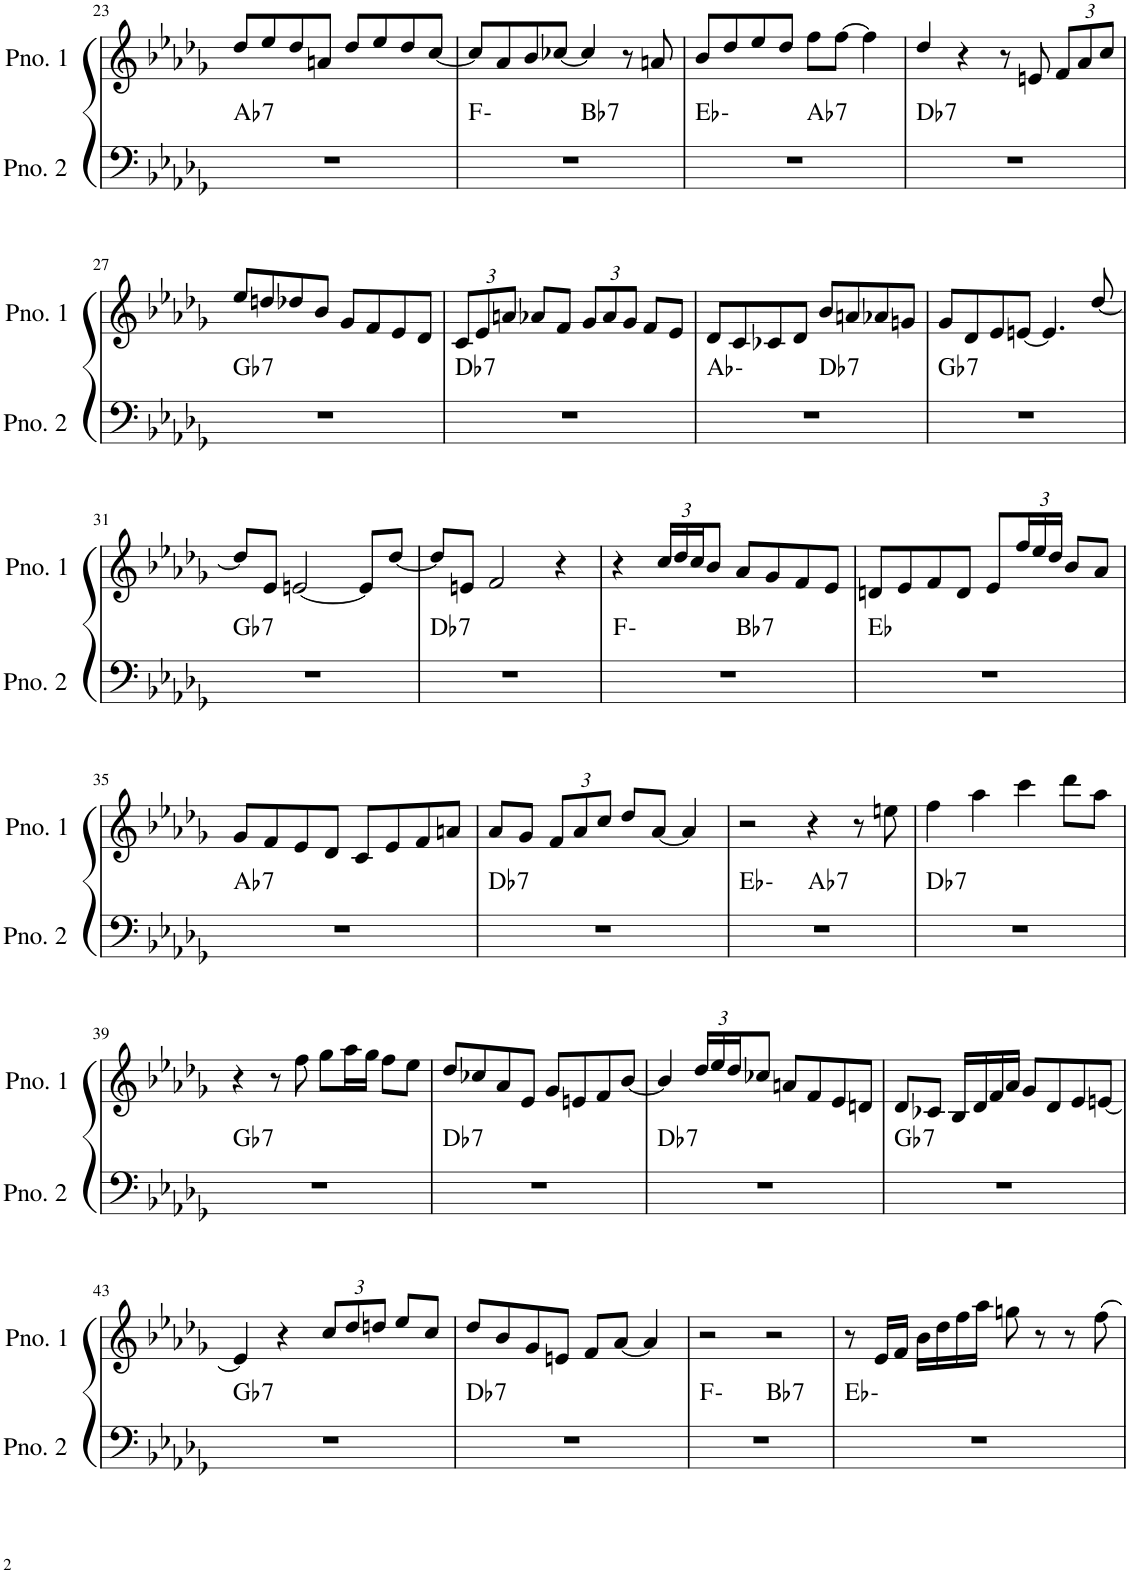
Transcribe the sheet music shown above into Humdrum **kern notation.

**kern	**harte	**kern
*part2	*part2	*part1
*staff2	*	*staff1
*I"ピアノ 2	*	*I"ピアノ 1
!!LO:PB:g=z
*clefF4	*	*clefG2
*k[b-e-a-d-g-]	*	*k[b-e-a-d-g-]
*M4/4	*	*M4/4
=23	=23	=23
!	!LO:H:kt=7	!
1r	Ab:7	8dd-/L
.	.	8ee-/
.	.	8dd-/
.	.	8an/J
.	.	8dd-/L
.	.	8ee-/
.	.	8dd-/
.	.	[8cc/J
=24	=24	=24
*^	*	*
1r	2ryy	F:min	8cc/L]
.	.	.	8a-/
.	.	.	8b-/
.	.	.	[8cc-X/J
!	!	!LO:H:kt=7	!
.	2ryy	Bb:7	4cc-/]
.	.	.	8r
.	.	.	8an/
=25	=25	=25	=25
1r	2ryy	Eb:min	8b-/L
.	.	.	8dd-/
.	.	.	8ee-/
.	.	.	8dd-/J
!	!	!LO:H:kt=7	!
.	2ryy	Ab:7	8ff\L
.	.	.	[8ff\J
.	.	.	4ff\]
=26	=26	=26	=26
!	!	!LO:H:kt=7	!
*v	*v	*	*
1r	Db:7	4dd-/
.	.	4r
.	.	8r
.	.	8en/
*	*	*Xbrackettup
.	.	12f/L
.	.	12a-/
.	.	12cc/J
!!LO:LB:g=z
=27	=27	=27
!	!LO:H:kt=7	!
1r	Gb:7	8ee-/L
.	.	8ddn/
.	.	8dd-X/
.	.	8b-/J
.	.	8g-/L
.	.	8f/
.	.	8e-/
.	.	8d-/J
=28	=28	=28
!	!LO:H:kt=7	!
1r	Db:7	12c/L
.	.	12e-/
.	.	12an/J
.	.	8a-X/L
.	.	8f/J
.	.	12g-/L
.	.	12a-/
.	.	12g-/J
.	.	8f/L
.	.	8e-/J
=29	=29	=29
*^	*	*
1r	2ryy	Ab:min	8d-/L
.	.	.	8c/
.	.	.	8c-X/
.	.	.	8d-/J
!	!	!LO:H:kt=7	!
.	2ryy	Db:7	8b-/L
.	.	.	8an/
.	.	.	8a-X/
.	.	.	8gn/J
=30	=30	=30	=30
!	!	!LO:H:kt=7	!
*v	*v	*	*
1r	Gb:7	8g-/L
.	.	8d-/
.	.	8e-/
.	.	[8en/J
.	.	4.e/]
.	.	[8dd-/
!!LO:LB:g=z
=31	=31	=31
!	!LO:H:kt=7	!
1r	Gb:7	8dd-/L]
.	.	8e-/J
.	.	[2en/
.	.	8e/L]
.	.	[8dd-/J
=32	=32	=32
!	!LO:H:kt=7	!
1r	Db:7	8dd-/L]
.	.	8en/J
.	.	2f/
.	.	4r
=33	=33	=33
*^	*	*
1r	2ryy	F:min	4r
.	.	.	24cc/LL
.	.	.	24dd-/
.	.	.	24cc/J
.	.	.	8b-/J
!	!	!LO:H:kt=7	!
.	2ryy	Bb:7	8a-/L
.	.	.	8g-/
.	.	.	8f/
.	.	.	8e-/J
*v	*v	*	*
=34	=34	=34
1r	Eb:maj	8dn/L
.	.	8e-/
.	.	8f/
.	.	8d/J
.	.	8e-/L
.	.	24ff/L
.	.	24ee-/
.	.	24dd-/JJ
.	.	8b-/L
.	.	8a-/J
!!LO:LB:g=z
=35	=35	=35
!	!LO:H:kt=7	!
1r	Ab:7	8g-/L
.	.	8f/
.	.	8e-/
.	.	8d-/J
.	.	8c/L
.	.	8e-/
.	.	8f/
.	.	8an/J
=36	=36	=36
!	!LO:H:kt=7	!
1r	Db:7	8a-/L
.	.	8g-/J
.	.	12f/L
.	.	12a-/
.	.	12cc/J
.	.	8dd-/L
.	.	[8a-/J
.	.	4a-/]
=37	=37	=37
*^	*	*
1r	2ryy	Eb:min	2r
!	!	!LO:H:kt=7	!
.	2ryy	Ab:7	4r
.	.	.	8r
.	.	.	8een\
=38	=38	=38	=38
!	!	!LO:H:kt=7	!
*v	*v	*	*
1r	Db:7	4ff\
.	.	4aa-\
.	.	4ccc\
.	.	8ddd-\L
.	.	8aa-\J
!!LO:LB:g=z
=39	=39	=39
!	!LO:H:kt=7	!
1r	Gb:7	4r
.	.	8r
.	.	8ff\
.	.	8gg-\L
.	.	16aa-\L
.	.	16gg-\JJ
.	.	8ff\L
.	.	8ee-\J
=40	=40	=40
!	!LO:H:kt=7	!
1r	Db:7	8dd-/L
.	.	8cc-X/
.	.	8a-/
.	.	8e-/J
.	.	8g-/L
.	.	8en/
.	.	8f/
.	.	[8b-/J
=41	=41	=41
!	!LO:H:kt=7	!
1r	Db:7	4b-/]
.	.	24dd-/LL
.	.	24ee-/
.	.	24dd-/J
.	.	8cc-X/J
.	.	8an/L
.	.	8f/
.	.	8e-/
.	.	8dn/J
=42	=42	=42
!	!LO:H:kt=7	!
1r	Gb:7	8d-/L
.	.	8c-X/J
.	.	16B-/LL
.	.	16d-/
.	.	16f/
.	.	16a-/JJ
.	.	8g-/L
.	.	8d-/
.	.	8e-/
.	.	[8en/J
!!LO:LB:g=z
=43	=43	=43
!	!LO:H:kt=7	!
1r	Gb:7	4e/]
.	.	4r
.	.	12cc/L
.	.	12dd-/
.	.	12ddn/J
.	.	8ee-/L
.	.	8cc/J
=44	=44	=44
!	!LO:H:kt=7	!
1r	Db:7	8dd-/L
.	.	8b-/
.	.	8g-/
.	.	8en/J
.	.	8f/L
.	.	[8a-/J
.	.	4a-/]
=45	=45	=45
*^	*	*
1r	2ryy	F:min	2r
!	!	!LO:H:kt=7	!
.	2ryy	Bb:7	2r
*v	*v	*	*
=46	=46	=46
1r	Eb:min	8r
.	.	16e-/LL
.	.	16f/JJ
.	.	16b-\LL
.	.	16dd-\
.	.	16ff\
.	.	16aa-\JJ
.	.	8ggn\
.	.	8r
.	.	8r
.	.	8ff\
=	=	=
*-	*-	*-
